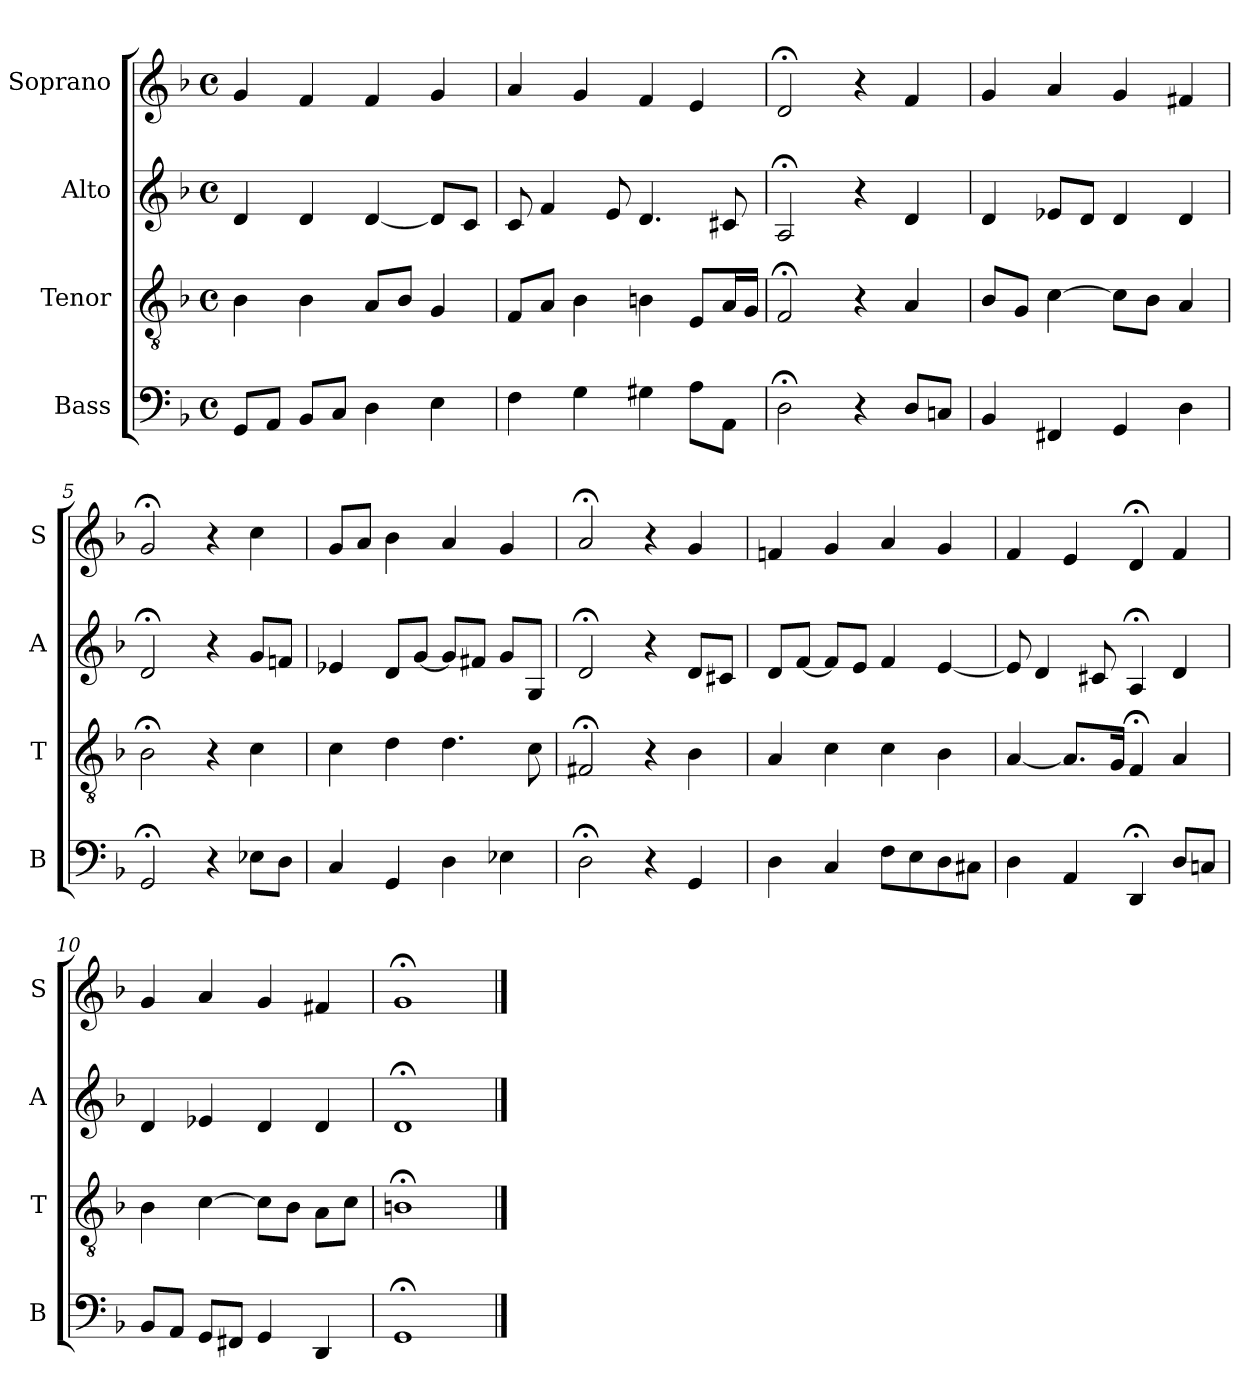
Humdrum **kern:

**kern	**kern	**kern	**kern
*part4	*part3	*part2	*part1
*staff4	*staff3	*staff2	*staff1
*I"Bass	*I"Tenor	*I"Alto	*I"Soprano
*I'B	*I'T	*I'A	*I'S
*clefF4	*clefGv2	*clefG2	*clefG2
*k[b-]	*k[b-]	*k[b-]	*k[b-]
*G:dor	*G:dor	*G:dor	*G:dor
*M4/4	*M4/4	*M4/4	*M4/4
*met(c)	*met(c)	*met(c)	*met(c)
*MM100	*MM100	*MM100	*MM100
=1	=1	=1	=1
8GGL	4B-	4d	4g
8AAJ	.	.	.
8BB-L	4B-	4d	4f
8CJ	.	.	.
4D	8AL	[4d	4f
.	8B-J	.	.
4E	4G	8dL]	4g
.	.	8cJ	.
=2	=2	=2	=2
4F	8FL	8c	4a
.	8AJ	4f	.
4G	4B-	.	4g
.	.	8e	.
4G#X	4Bn	4.d	4f
8AL	8EL	.	4e
8AAJ	16AL	8c#X	.
.	16GJJ	.	.
=3	=3	=3	=3
2D;<	2F;<	2A;<	2d;<
4r	4r	4r	4r
8DL	4A	4d	4f
8CnJ	.	.	.
=4	=4	=4	=4
4BB-	8B-L	4d	4g
.	8GJ	.	.
4FF#X	[4c	8e-XL	4a
.	.	8dJ	.
4GG	8cL]	4d	4g
.	8B-J	.	.
4D	4A	4di	4f#X
=5	=5	=5	=5
2GG;<	2B-;<i	2d;<i	2g;<
4r	4r	4r	4r
8E-XL	4ci	8giL	4cc
8DJ	.	8fnJ	.
=6	=6	=6	=6
4C	4c	4e-X	8gL
.	.	.	8aJ
4GG	4d	8dL	4b-
.	.	[8gJ	.
4D	4.d	8gL]	4a
.	.	8f#XJ	.
4E-X	.	8gL	4g
.	8c	8GJ	.
=7	=7	=7	=7
2D;<	2F#X;<	2d;<	2a;<
4r	4r	4r	4r
4GG	4B-	8dL	4g
.	.	8c#XJ	.
=8	=8	=8	=8
4D	4Ai	8dL	4fni
.	.	[8fJ	.
4C	4ci	8fL]	4gi
.	.	8eJ	.
8FL	4c	4f	4a
8E	.	.	.
8D	4B-	[4e	4g
8C#XJ	.	.	.
=9	=9	=9	=9
4D	[4A	8e]	4f
.	.	4d	.
4AA	8.AL]	.	4e
.	.	8c#X	.
.	16GJk	.	.
4DD;<	4F;<	4A;<	4d;<
8DL	4A	4d	4f
8CnJ	.	.	.
=10	=10	=10	=10
8BB-L	4B-	4d	4g
8AAJ	.	.	.
8GGL	[4c	4e-X	4a
8FF#XJ	.	.	.
4GG	8cL]	4d	4g
.	8B-J	.	.
4DD	8AL	4d	4f#X
.	8cJ	.	.
=11	=11	=11	=11
1GG;<	1Bn;<	1d;<	1g;<
==	==	==	==
*-	*-	*-	*-
